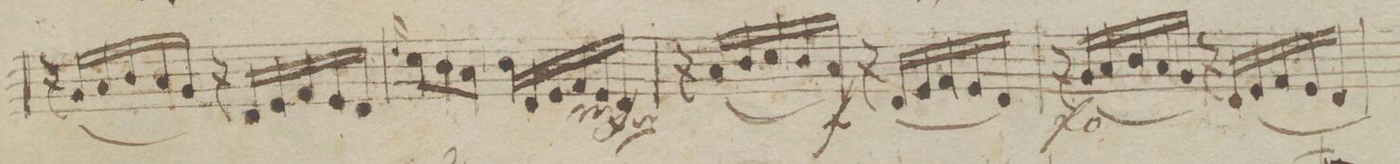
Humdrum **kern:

**kern	**dynam
*I"Violin 2do	*
*clefG2	*
*k[b-e-]	*
*M6/8	*
16r	.
(16g/LL	.
16a/	.
16b-\	.
16a/	.
16g/JJ)	.
16r	.
16d/LL	.
16e-/	.
16f/	.
16e-/	.
16d/JJ	.
=14	=14
16qqdd/	.
8cc\L	.
8b-\	.
8a\J	.
16b-\LL	.
16d/	.
16e-/	.
16f/	.
16e-/	mf
16d/JJ	.
=15	=15
16r	.
(16a/LL	.
16b-/	.
16cc/	.
16b-/	.
16a/JJ)	f
16r	.
(16d/LL	.
16e-/	.
16f/	.
16e-/	.
16d/JJ)	.
=16	=16
16r	.
(16g/LL	f
16a/	.
16b-\	.
16a/	.
16g/JJ)	.
16r	.
(16d/LL	.
16e-/	.
16f/	.
16e-/	.
16d/JJ)	.
=17	=17
*-	*-
